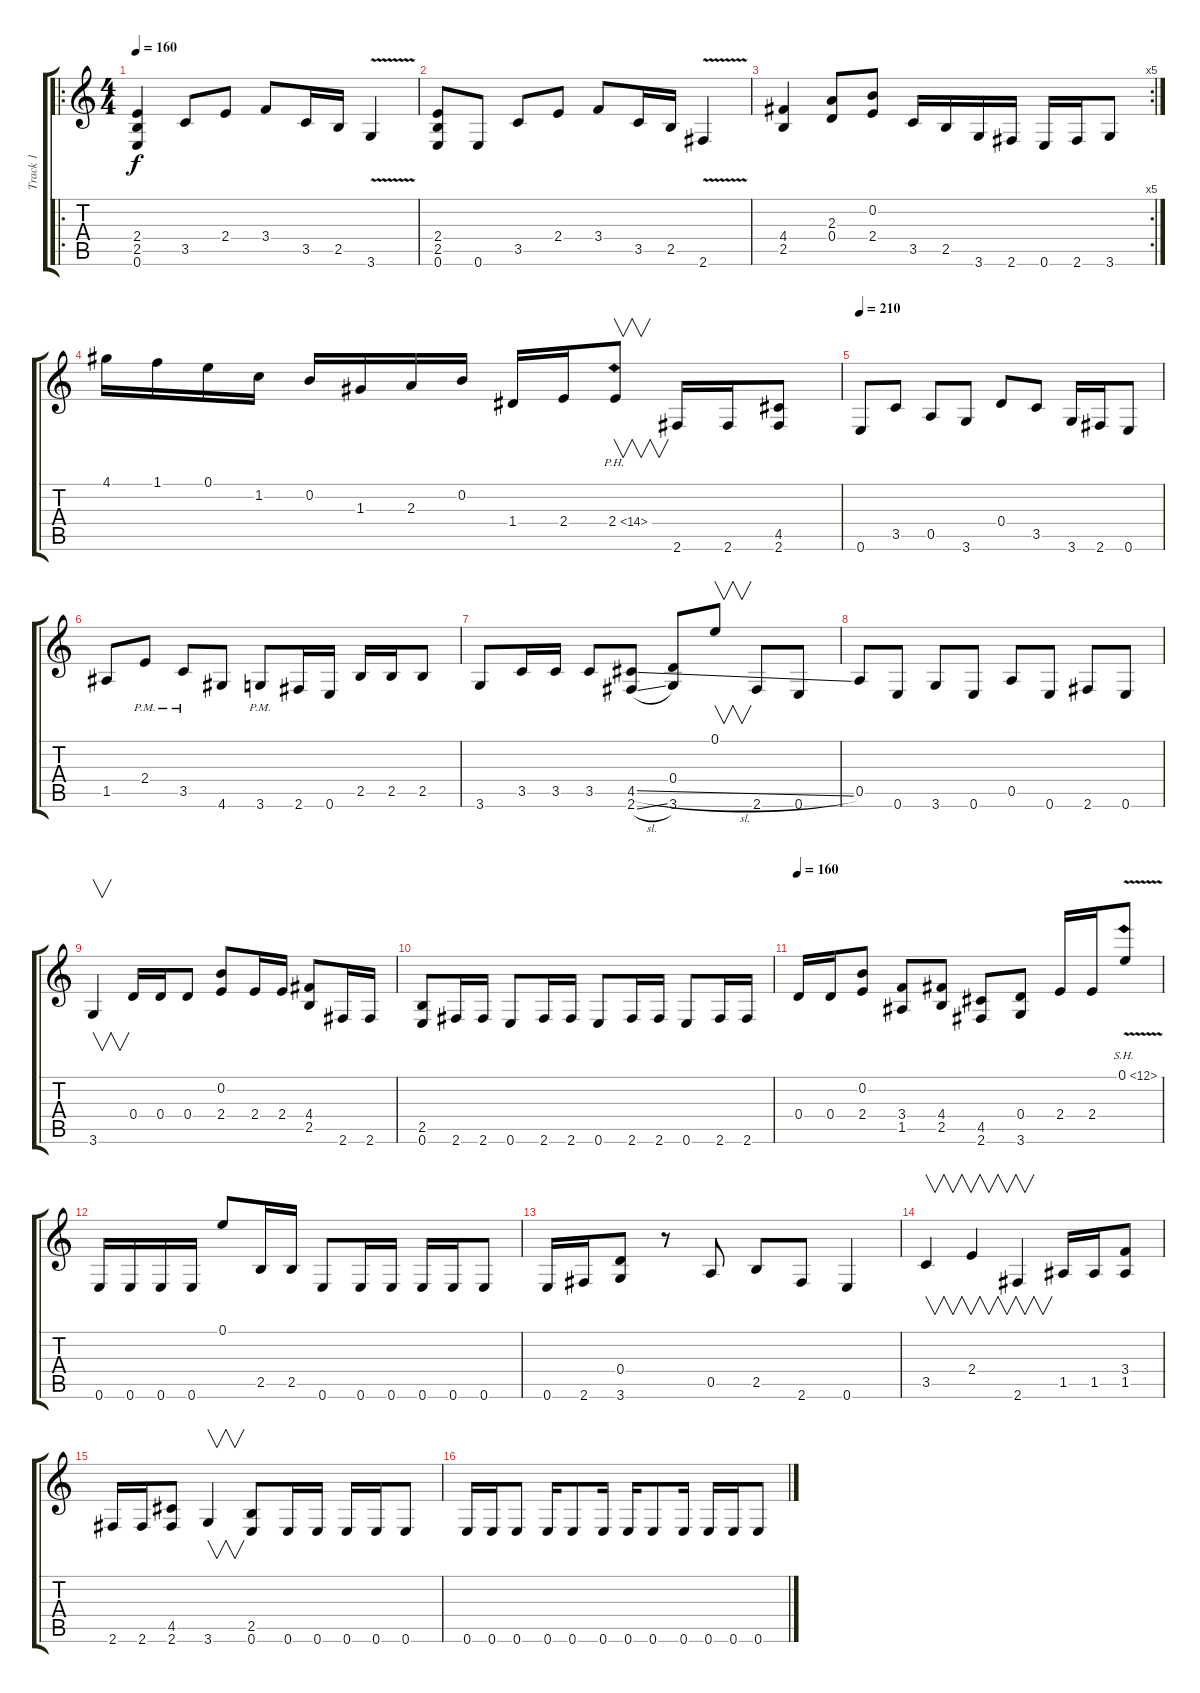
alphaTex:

\track ("Track 1" "Track 1") {instrument distortionguitar}
\staff {score tabs}
\tuning (E4 B3 G3 D3 A2 E2) {hide}
\ro
\ts (4 4)
\tempo 160
\clef g2
\ks c
(2.4 2.5 0.6).4{dy f instrument distortionguitar} 3.5.8 2.4.8 3.4.8 3.5.16 2.5.16 3.6{v}.4 |
(2.4 2.5 0.6).8 0.6.8 3.5.8 2.4.8 3.4.8 3.5.16 2.5.16 2.6{v}.4 |
\rc 5
(4.4 2.5).4 (2.3 0.4).8 (0.2 2.4).8 3.5.16 2.5.16 3.6.16 2.6.16 0.6.16 2.6.16 3.6.8 |
4.1.16 1.1.16 0.1.16 1.2.16 0.2.16 1.3.16 2.3.16 0.2.16 1.4.16 2.4.16 2.4{ph 12}.8{v} 2.6.16 2.6.16 (4.5 2.6).8 |
\tempo 210
0.6.8 3.5.8 0.5.8 3.6.8 0.4.8 3.5.8 3.6.16 2.6.16 0.6.8 |
1.5.8 2.4{pm}.8 3.5{pm}.8 4.6.8 3.6{pm}.8 2.6.16 0.6.16 2.5.16 2.5.16 2.5.8 |
3.6.8 3.5.16 3.5.16 3.5.8 (4.5{sl} 2.6{sl}).8 (0.4 3.6).8 0.1.8{v} 2.6.8 0.6.8 |
0.5.8 0.6.8 3.6.8 0.6.8 0.5.8 0.6.8 2.6.8 0.6.8 |
3.6.4{v} 0.4.16 0.4.16 0.4.8 (0.2 2.4).8 2.4.16 2.4.16 (4.4 2.5).8 2.6.16 2.6.16 |
(2.5 0.6).8 2.6.16 2.6.16 0.6.8 2.6.16 2.6.16 0.6.8 2.6.16 2.6.16 0.6.8 2.6.16 2.6.16 |
\tempo 160
0.4.16 0.4.16 (0.2 2.4).8 (3.4 1.5).8 (4.4 2.5).8 (4.5 2.6).8 (0.4 3.6).8 2.4.16 2.4.16 0.1{sh 12 v}.8 |
0.6.16 0.6.16 0.6.16 0.6.16 0.1.8 2.5.16 2.5.16 0.6.8 0.6.16 0.6.16 0.6.16 0.6.16 0.6.8 |
0.6.16 2.6.16 (0.4 3.6).8 r.8 0.5.8 2.5.8 2.6.8 0.6.4 |
3.5.4{v} 2.4.4{v} 2.6.4{v} 1.5.16 1.5.16 (3.4 1.5).8 |
2.6.16 2.6.16 (4.5 2.6).8 3.6.4{v} (2.5 0.6).8 0.6.16 0.6.16 0.6.16 0.6.16 0.6.8 |
0.6.16 0.6.16 0.6.8 0.6.16 0.6.8 0.6.16 0.6.16 0.6.8 0.6.16 0.6.16 0.6.16 0.6.8
